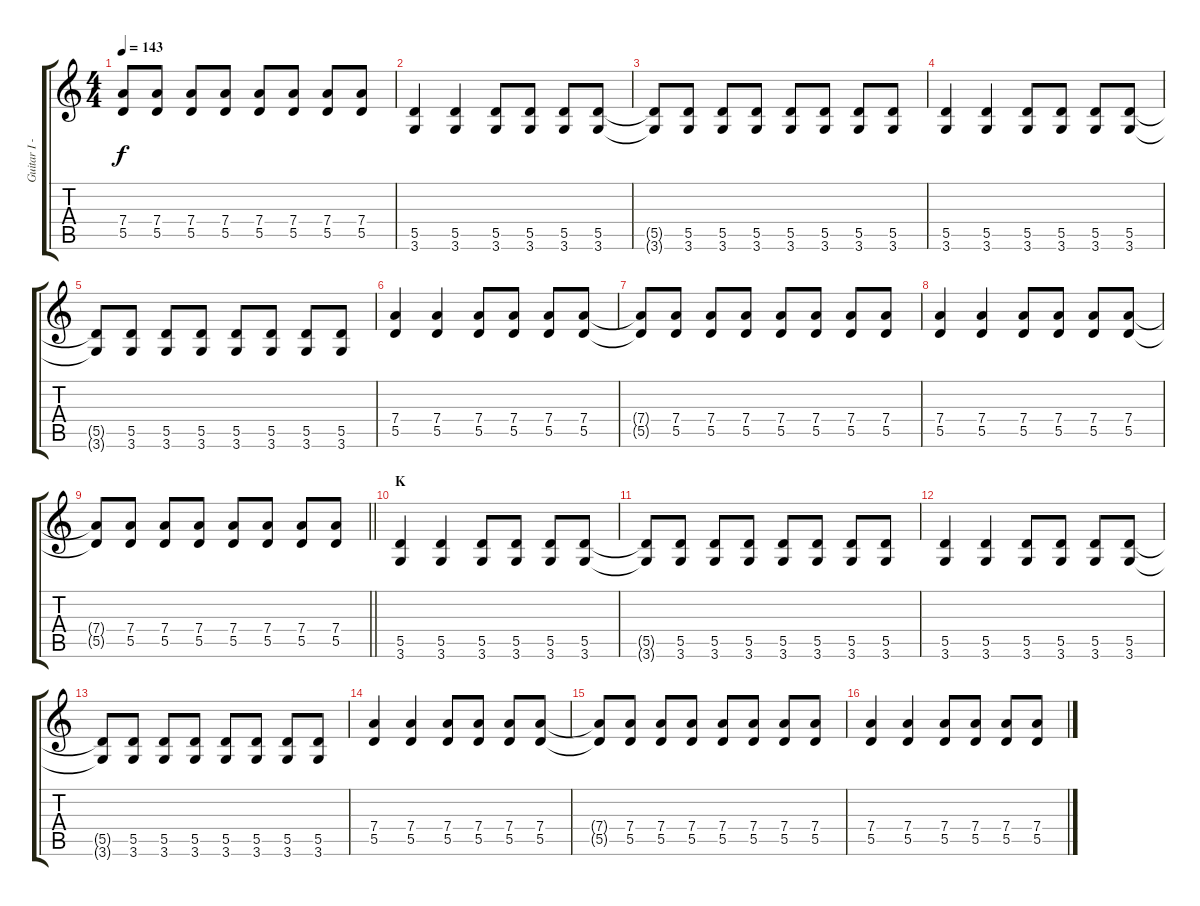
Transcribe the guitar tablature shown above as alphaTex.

\track ("Guitar I - Gotoh" "Guitar I -") {instrument distortionguitar}
\staff {score tabs}
\tuning (E4 B3 G3 D3 A2 E2) {hide}
\ts (4 4)
\tempo 143
\clef g2
\ks c
(7.4{t} 5.5{t}).8{dy f} (7.4 5.5).8 (7.4 5.5).8 (7.4 5.5).8 (7.4 5.5).8 (7.4 5.5).8 (7.4 5.5).8 (7.4 5.5).8 |
(5.5 3.6).4 (5.5 3.6).4 (5.5 3.6).8 (5.5 3.6).8 (5.5 3.6).8 (5.5 3.6).8 |
(5.5{t} 3.6{t}).8 (5.5 3.6).8 (5.5 3.6).8 (5.5 3.6).8 (5.5 3.6).8 (5.5 3.6).8 (5.5 3.6).8 (5.5 3.6).8 |
(5.5 3.6).4 (5.5 3.6).4 (5.5 3.6).8 (5.5 3.6).8 (5.5 3.6).8 (5.5 3.6).8 |
(5.5{t} 3.6{t}).8 (5.5 3.6).8 (5.5 3.6).8 (5.5 3.6).8 (5.5 3.6).8 (5.5 3.6).8 (5.5 3.6).8 (5.5 3.6).8 |
(7.4 5.5).4 (7.4 5.5).4 (7.4 5.5).8 (7.4 5.5).8 (7.4 5.5).8 (7.4 5.5).8 |
(7.4{t} 5.5{t}).8 (7.4 5.5).8 (7.4 5.5).8 (7.4 5.5).8 (7.4 5.5).8 (7.4 5.5).8 (7.4 5.5).8 (7.4 5.5).8 |
(7.4 5.5).4 (7.4 5.5).4 (7.4 5.5).8 (7.4 5.5).8 (7.4 5.5).8 (7.4 5.5).8 |
\barLineRight lightlight
(7.4{t} 5.5{t}).8 (7.4 5.5).8 (7.4 5.5).8 (7.4 5.5).8 (7.4 5.5).8 (7.4 5.5).8 (7.4 5.5).8 (7.4 5.5).8 |
\section ("" "K")
(5.5 3.6).4 (5.5 3.6).4 (5.5 3.6).8 (5.5 3.6).8 (5.5 3.6).8 (5.5 3.6).8 |
(5.5{t} 3.6{t}).8 (5.5 3.6).8 (5.5 3.6).8 (5.5 3.6).8 (5.5 3.6).8 (5.5 3.6).8 (5.5 3.6).8 (5.5 3.6).8 |
(5.5 3.6).4 (5.5 3.6).4 (5.5 3.6).8 (5.5 3.6).8 (5.5 3.6).8 (5.5 3.6).8 |
(5.5{t} 3.6{t}).8 (5.5 3.6).8 (5.5 3.6).8 (5.5 3.6).8 (5.5 3.6).8 (5.5 3.6).8 (5.5 3.6).8 (5.5 3.6).8 |
(7.4 5.5).4 (7.4 5.5).4 (7.4 5.5).8 (7.4 5.5).8 (7.4 5.5).8 (7.4 5.5).8 |
(7.4{t} 5.5{t}).8 (7.4 5.5).8 (7.4 5.5).8 (7.4 5.5).8 (7.4 5.5).8 (7.4 5.5).8 (7.4 5.5).8 (7.4 5.5).8 |
(7.4 5.5).4 (7.4 5.5).4 (7.4 5.5).8 (7.4 5.5).8 (7.4 5.5).8 (7.4 5.5).8
